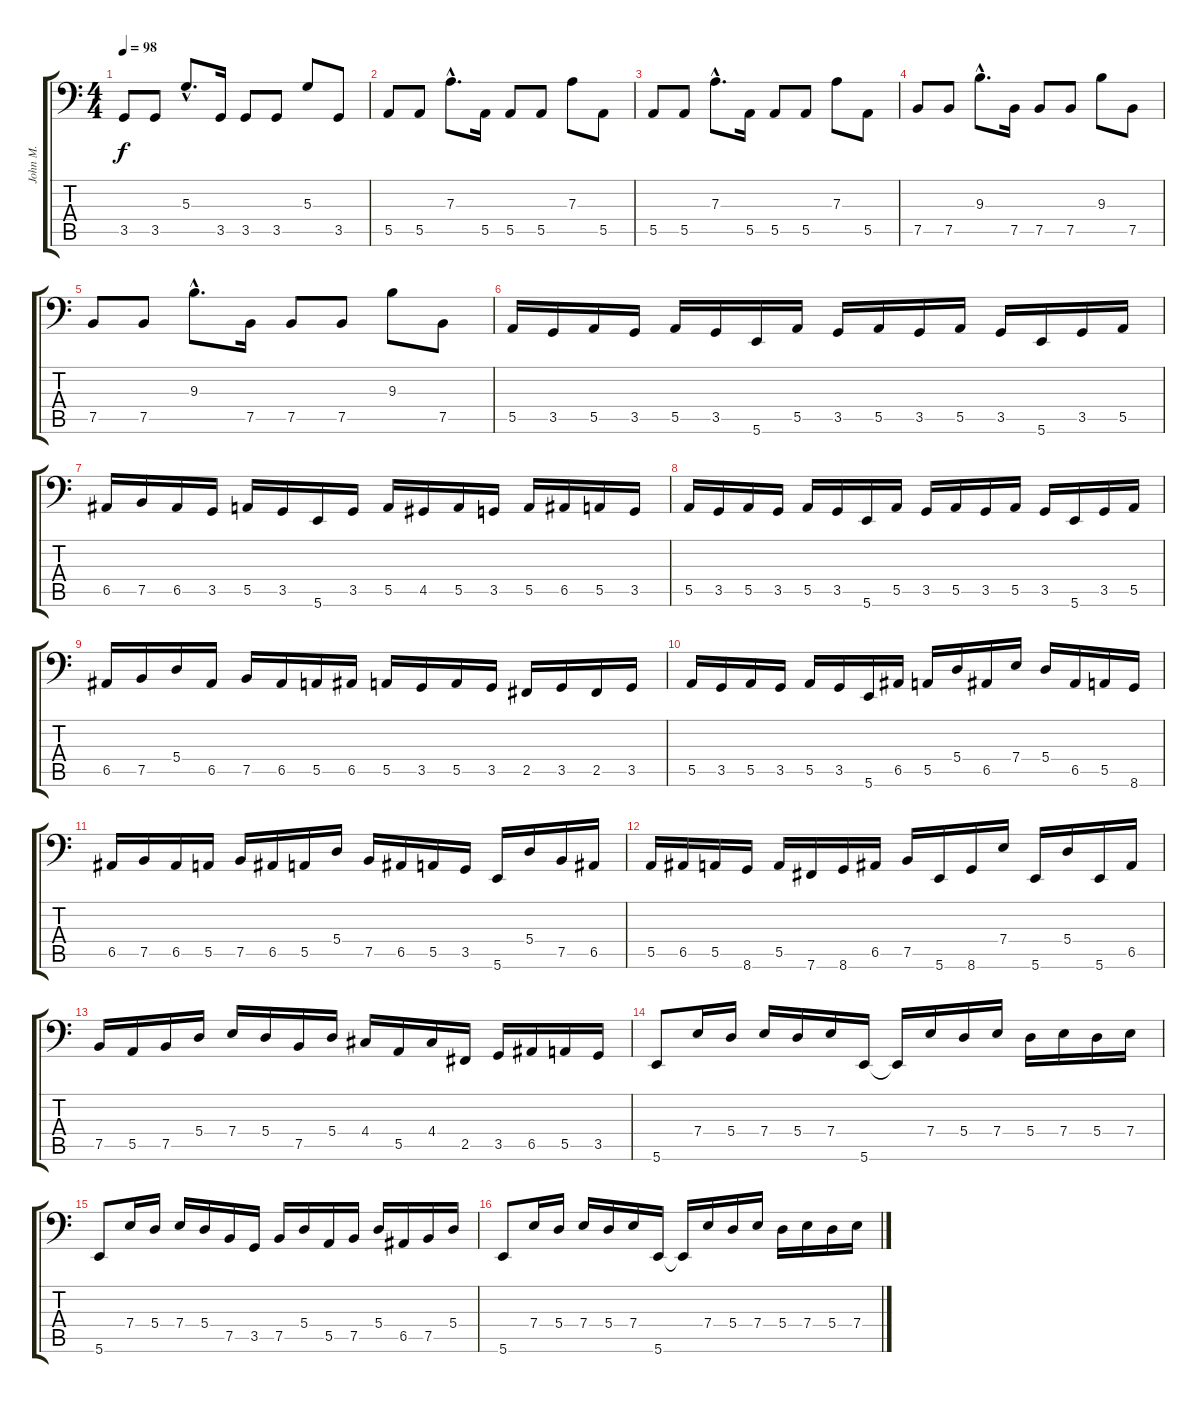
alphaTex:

\track ("John M." "John M.") {instrument electricbassfinger}
\staff {score tabs}
\tuning (C3 G2 D2 A1 E1 B0) {hide}
\ts (4 4)
\tempo 98
\clef f4
\ks c
3.5.8{dy f} 3.5.8 5.3{hac}.8{d} 3.5.16 3.5.8 3.5.8 5.3.8 3.5.8 |
5.5.8 5.5.8 7.3{hac}.8{d} 5.5.16 5.5.8 5.5.8 7.3.8 5.5.8 |
5.5.8 5.5.8 7.3{hac}.8{d} 5.5.16 5.5.8 5.5.8 7.3.8 5.5.8 |
7.5.8 7.5.8 9.3{hac}.8{d} 7.5.16 7.5.8 7.5.8 9.3.8 7.5.8 |
7.5.8 7.5.8 9.3{hac}.8{d} 7.5.16 7.5.8 7.5.8 9.3.8 7.5.8 |
5.5.16 3.5.16 5.5.16 3.5.16 5.5.16 3.5.16 5.6.16 5.5.16 3.5.16 5.5.16 3.5.16 5.5.16 3.5.16 5.6.16 3.5.16 5.5.16 |
6.5.16 7.5.16 6.5.16 3.5.16 5.5.16 3.5.16 5.6.16 3.5.16 5.5.16 4.5.16 5.5.16 3.5.16 5.5.16 6.5.16 5.5.16 3.5.16 |
5.5.16 3.5.16 5.5.16 3.5.16 5.5.16 3.5.16 5.6.16 5.5.16 3.5.16 5.5.16 3.5.16 5.5.16 3.5.16 5.6.16 3.5.16 5.5.16 |
6.5.16 7.5.16 5.4.16 6.5.16 7.5.16 6.5.16 5.5.16 6.5.16 5.5.16 3.5.16 5.5.16 3.5.16 2.5.16 3.5.16 2.5.16 3.5.16 |
5.5.16 3.5.16 5.5.16 3.5.16 5.5.16 3.5.16 5.6.16 6.5.16 5.5.16 5.4.16 6.5.16 7.4.16 5.4.16 6.5.16 5.5.16 8.6.16 |
6.5.16 7.5.16 6.5.16 5.5.16 7.5.16 6.5.16 5.5.16 5.4.16 7.5.16 6.5.16 5.5.16 3.5.16 5.6.16 5.4.16 7.5.16 6.5.16 |
5.5.16 6.5.16 5.5.16 8.6.16 5.5.16 7.6.16 8.6.16 6.5.16 7.5.16 5.6.16 8.6.16 7.4.16 5.6.16 5.4.16 5.6.16 6.5.16 |
7.5.16 5.5.16 7.5.16 5.4.16 7.4.16 5.4.16 7.5.16 5.4.16 4.4.16 5.5.16 4.4.16 2.5.16 3.5.16 6.5.16 5.5.16 3.5.16 |
5.6.8 7.4.16 5.4.16 7.4.16 5.4.16 7.4.16 5.6.16 5.6{t}.16 7.4.16 5.4.16 7.4.16 5.4.16 7.4.16 5.4.16 7.4.16 |
5.6.8 7.4.16 5.4.16 7.4.16 5.4.16 7.5.16 3.5.16 7.5.16 5.4.16 5.5.16 7.5.16 5.4.16 6.5.16 7.5.16 5.4.16 |
5.6.8 7.4.16 5.4.16 7.4.16 5.4.16 7.4.16 5.6.16 5.6{t}.16 7.4.16 5.4.16 7.4.16 5.4.16 7.4.16 5.4.16 7.4.16
